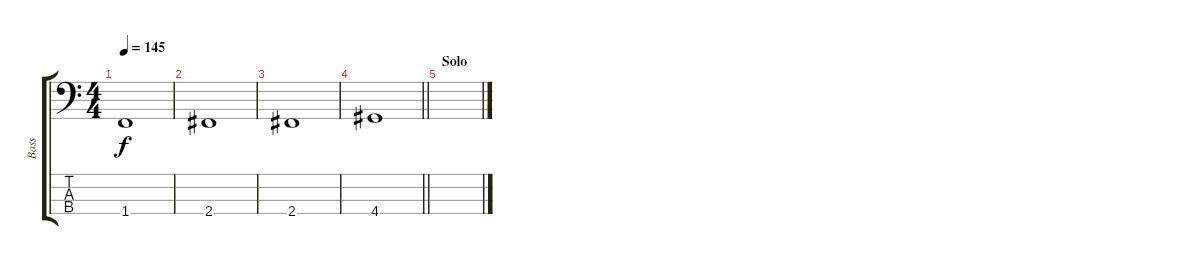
\track ("Bass" "Bass") {instrument electricbassfinger}
\staff {score tabs}
\tuning (G2 D2 A1 E1) {hide}
\ts (4 4)
\tempo 145
\clef f4
\ks c
1.4.1{dy f} |
2.4.1 |
2.4.1 |
\barLineRight lightlight
4.4.1 |
\section ("" "Solo")
